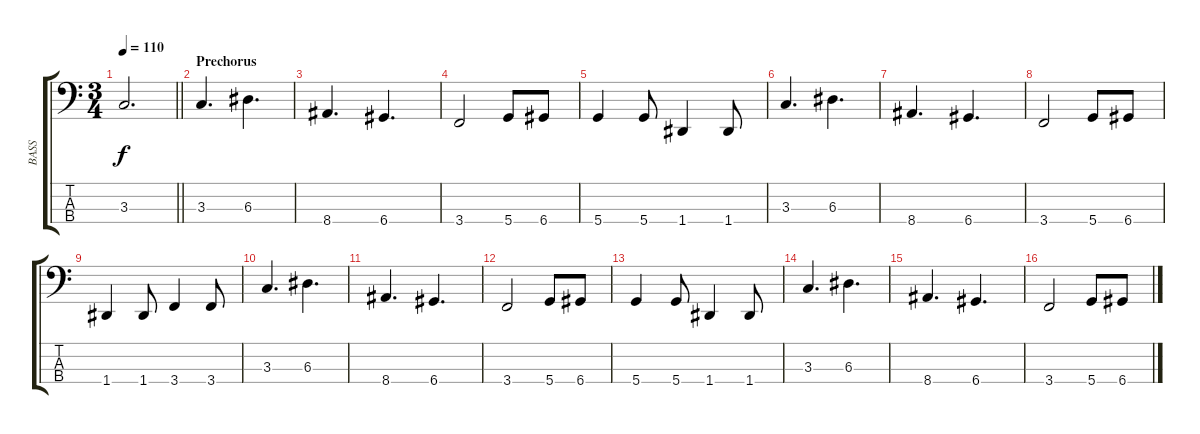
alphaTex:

\track ("BASS" "BASS") {instrument electricbassfinger}
\staff {score tabs}
\tuning (G2 D2 A1 D1) {hide}
\ts (3 4)
\tempo 110
\clef f4
\barLineRight lightlight
\ks c
3.3.2{d dy f} |
\section ("" "Prechorus")
3.3.4{d} 6.3.4{d} |
8.4.4{d} 6.4.4{d} |
3.4.2 5.4.8 6.4.8 |
5.4.4 5.4.8 1.4.4 1.4.8 |
3.3.4{d} 6.3.4{d} |
8.4.4{d} 6.4.4{d} |
3.4.2 5.4.8 6.4.8 |
1.4.4 1.4.8 3.4.4 3.4.8 |
3.3.4{d} 6.3.4{d} |
8.4.4{d} 6.4.4{d} |
3.4.2 5.4.8 6.4.8 |
5.4.4 5.4.8 1.4.4 1.4.8 |
3.3.4{d} 6.3.4{d} |
8.4.4{d} 6.4.4{d} |
3.4.2 5.4.8 6.4.8
